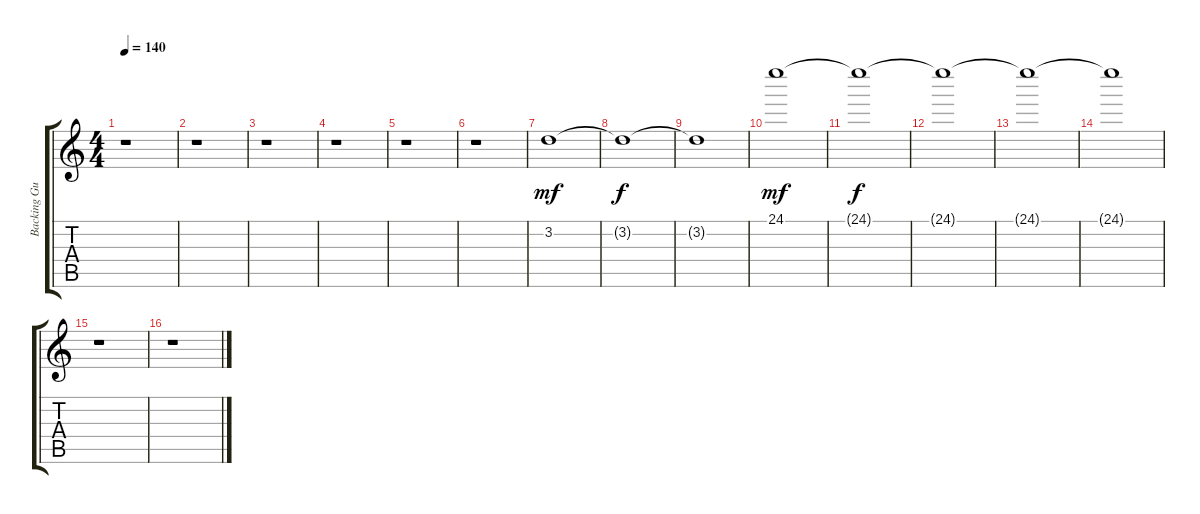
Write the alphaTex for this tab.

\track ("Backing Guitar 1" "Backing Gu") {instrument distortionguitar}
\staff {score tabs}
\tuning (E4 B3 G3 D3 A2 D2) {hide}
\ts (4 4)
\tempo 140
\clef g2
\ks c
r.1{dy f} |
r.1 |
r.1 |
r.1 |
r.1 |
r.1 |
3.2.1{dy mf} |
3.2{t}.1{dy f} |
3.2{t}.1 |
24.1.1{dy mf volume 14} |
24.1{t}.1{dy f} |
24.1{t}.1 |
24.1{t}.1 |
24.1{t}.1 |
r.1 |
r.1
